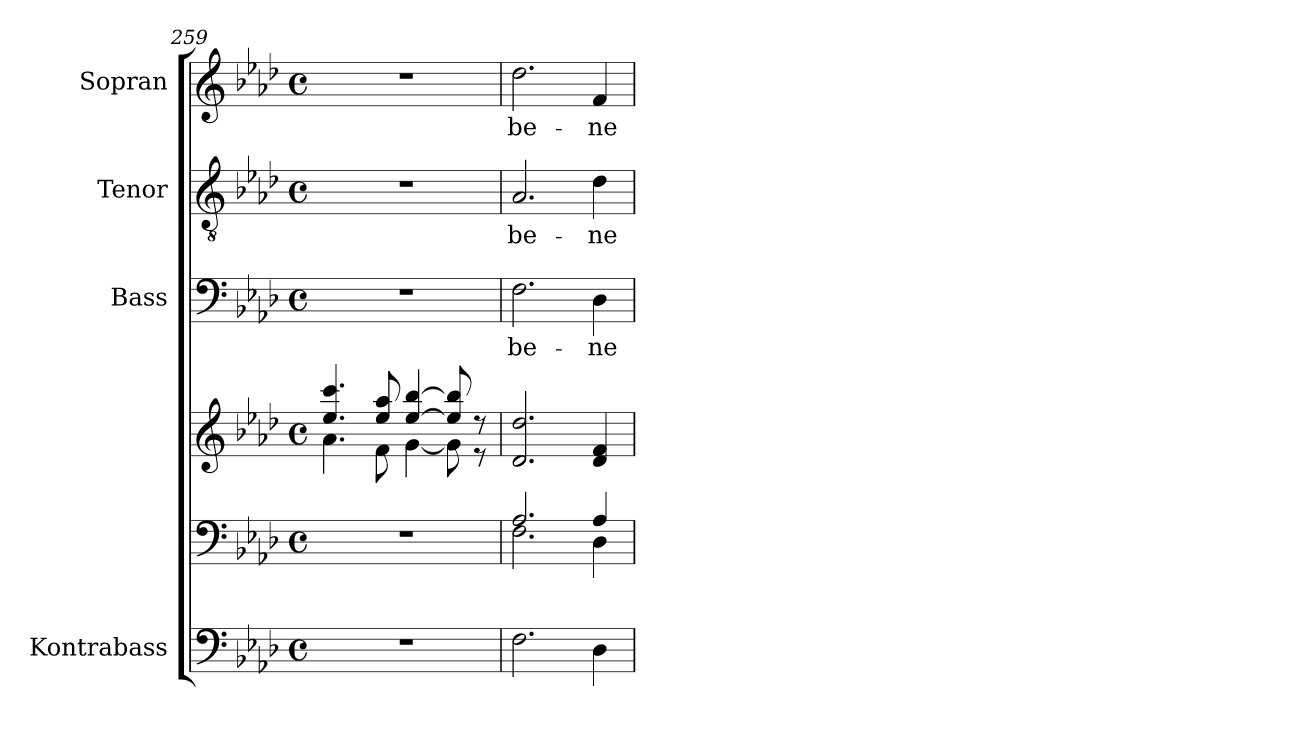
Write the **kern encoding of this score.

**kern	**kern	**kern	**kern	**text	**kern	**text	**kern	**text
*part5	*part4	*part4	*part3	*part3	*part2	*part2	*part1	*part1
*staff6	*staff5	*staff4	*staff3	*staff3	*staff2	*staff2	*staff1	*staff1
*I"Kontrabass	*	*	*I"Bass	*	*I"Tenor	*	*I"Sopran	*
*I'Kb.	*	*	*I'B.	*	*I'T.	*	*I'S.	*
!!LO:LB:g=z
*clefF4	*clefF4	*clefG2	*clefF4	*	*clefGv2	*	*clefG2	*
*ITrd7c12	*	*	*	*	*	*	*	*
*k[b-e-a-d-]	*k[b-e-a-d-]	*k[b-e-a-d-]	*k[b-e-a-d-]	*	*k[b-e-a-d-]	*	*k[b-e-a-d-]	*
*A-:	*A-:	*A-:	*A-:	*	*A-:	*	*A-:	*
*M4/4	*M4/4	*M4/4	*M4/4	*	*M4/4	*	*M4/4	*
*met(c)	*met(c)	*met(c)	*met(c)	*	*met(c)	*	*met(c)	*
=259	=259	=259	=259	=259	=259	=259	=259	=259
*	*	*^	*	*	*	*	*	*
1r	1r	4.ee-/ 4.ccc/	4.a-\	1r	.	1r	.	1r	.
.	.	8ee-/ 8aa-/	8f\	.	.	.	.	.	.
.	.	[>4ee-/ [>4bb-/	[<4g\	.	.	.	.	.	.
.	.	8ee-/] 8bb-/]	8g\]	.	.	.	.	.	.
.	.	8r	8r	.	.	.	.	.	.
=260	=260	=260	=260	=260	=260	=260	=260	=260	=260
*	*^	*	*	*	*	*	*	*	*
!	!	!	!	!	!	!LO:LY:b	!	!LO:LY:b	!	!LO:LY:b
*	*	*	*v	*v	*	*	*	*	*	*
2.FF\	2.A-/	2.F\	2.d-/ 2.dd-/	2.F\	be-	2.A-/	be-	2.dd-\	be-
!	!	!	!	!	!LO:LY:b	!	!LO:LY:b	!	!LO:LY:b
4DD-\	4A-/	4D-\	4d-/ 4f/	4D-\	-ne-	4d-\	-ne-	4f/	-ne-
*	*v	*v	*	*	*	*	*	*	*
=	=	=	=	=	=	=	=	=
*-	*-	*-	*-	*-	*-	*-	*-	*-
